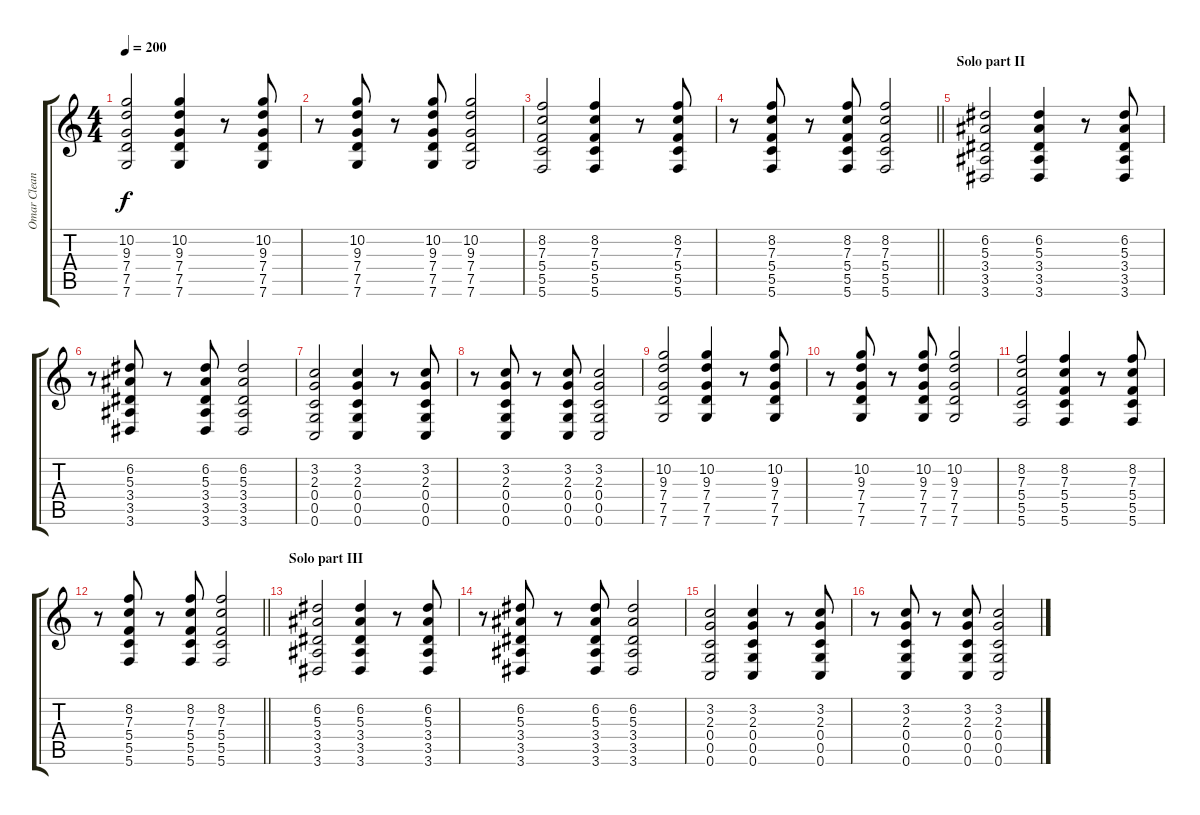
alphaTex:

\track ("Omar Clean" "Omar Clean") {instrument electricguitarclean}
\staff {score tabs}
\tuning (D4 A3 F3 C3 G2 C2) {hide}
\ts (4 4)
\tempo 200
\clef g2
\ks c
(10.2 9.3 7.4 7.5 7.6).2{dy f} (10.2 9.3 7.4 7.5 7.6).4 r.8 (10.2 9.3 7.4 7.5 7.6).8 |
r.8 (10.2 9.3 7.4 7.5 7.6).8 r.8 (10.2 9.3 7.4 7.5 7.6).8 (10.2 9.3 7.4 7.5 7.6).2 |
(8.2 7.3 5.4 5.5 5.6).2 (8.2 7.3 5.4 5.5 5.6).4 r.8 (8.2 7.3 5.4 5.5 5.6).8 |
\barLineRight lightlight
r.8 (8.2 7.3 5.4 5.5 5.6).8 r.8 (8.2 7.3 5.4 5.5 5.6).8 (8.2 7.3 5.4 5.5 5.6).2 |
\section ("" "Solo part II")
(6.2 5.3 3.4 3.5 3.6).2{instrument electricguitarclean} (6.2 5.3 3.4 3.5 3.6).4 r.8 (6.2 5.3 3.4 3.5 3.6).8 |
r.8 (6.2 5.3 3.4 3.5 3.6).8 r.8 (6.2 5.3 3.4 3.5 3.6).8 (6.2 5.3 3.4 3.5 3.6).2 |
(3.2 2.3 0.4 0.5 0.6).2 (3.2 2.3 0.4 0.5 0.6).4 r.8 (3.2 2.3 0.4 0.5 0.6).8 |
r.8 (3.2 2.3 0.4 0.5 0.6).8 r.8 (3.2 2.3 0.4 0.5 0.6).8 (3.2 2.3 0.4 0.5 0.6).2 |
(10.2 9.3 7.4 7.5 7.6).2 (10.2 9.3 7.4 7.5 7.6).4 r.8 (10.2 9.3 7.4 7.5 7.6).8 |
r.8 (10.2 9.3 7.4 7.5 7.6).8 r.8 (10.2 9.3 7.4 7.5 7.6).8 (10.2 9.3 7.4 7.5 7.6).2 |
(8.2 7.3 5.4 5.5 5.6).2 (8.2 7.3 5.4 5.5 5.6).4 r.8 (8.2 7.3 5.4 5.5 5.6).8 |
\barLineRight lightlight
r.8 (8.2 7.3 5.4 5.5 5.6).8 r.8 (8.2 7.3 5.4 5.5 5.6).8 (8.2 7.3 5.4 5.5 5.6).2 |
\section ("" "Solo part III")
(6.2 5.3 3.4 3.5 3.6).2{instrument electricguitarclean} (6.2 5.3 3.4 3.5 3.6).4 r.8 (6.2 5.3 3.4 3.5 3.6).8 |
r.8 (6.2 5.3 3.4 3.5 3.6).8 r.8 (6.2 5.3 3.4 3.5 3.6).8 (6.2 5.3 3.4 3.5 3.6).2 |
(3.2 2.3 0.4 0.5 0.6).2 (3.2 2.3 0.4 0.5 0.6).4 r.8 (3.2 2.3 0.4 0.5 0.6).8 |
r.8 (3.2 2.3 0.4 0.5 0.6).8 r.8 (3.2 2.3 0.4 0.5 0.6).8 (3.2 2.3 0.4 0.5 0.6).2
